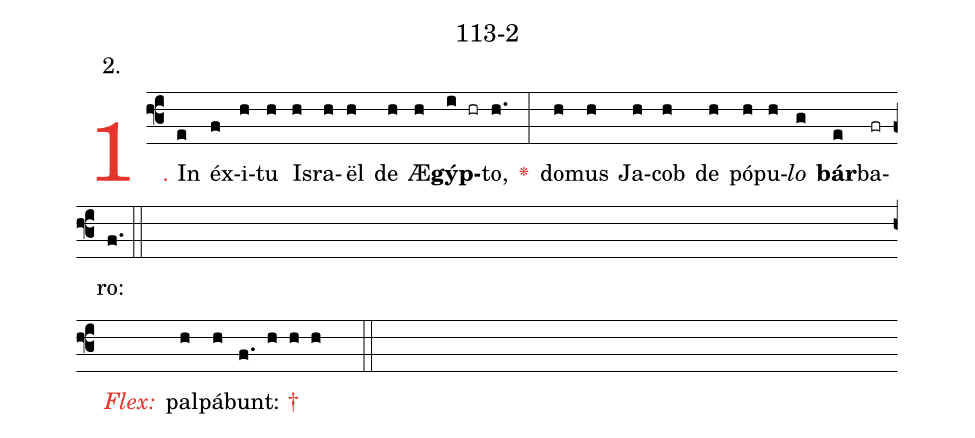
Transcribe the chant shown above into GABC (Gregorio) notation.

name: 113-2;
annotation: 2.;
%%
(f3)<c>1.</c> In(e) éx(f)i(h)tu(h) Is(h)ra(h)ël(h) de(h) Æ(h)<b>gýp</b>(i hr)to,(h.) <c><v>\greheightstar</v></c>(:) do(h)mus(h) Ja(h)cob(h) de(h) pó(h)pu(h)<i>lo</i>(g) <b>bár</b>(e)ba(fr)ro:(f.) (::) (Z)
()<c><i>Flex:</i></c>()  pal(h)pá(h)bunt: <c>†</c>(f. h h h  ::)

%E(h) u(h) o(h) u(g) a(e) e.(f.) (::)
